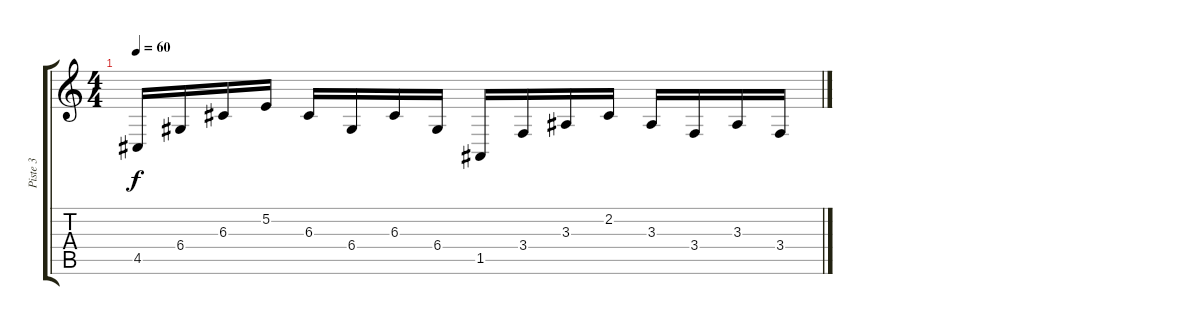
\track ("Piste 3" "Piste 3") {instrument acousticgrandpiano}
\staff {score tabs}
\tuning (E4 B3 G3 D3 A2 E2) {hide}
\ts (4 4)
\tempo 60
\clef g2
\ks c
4.5.16{dy f} 6.4.16 6.3.16 5.2.16 6.3.16 6.4.16 6.3.16 6.4.16 1.5.16 3.4.16 3.3.16 2.2.16 3.3.16 3.4.16 3.3.16 3.4.16
